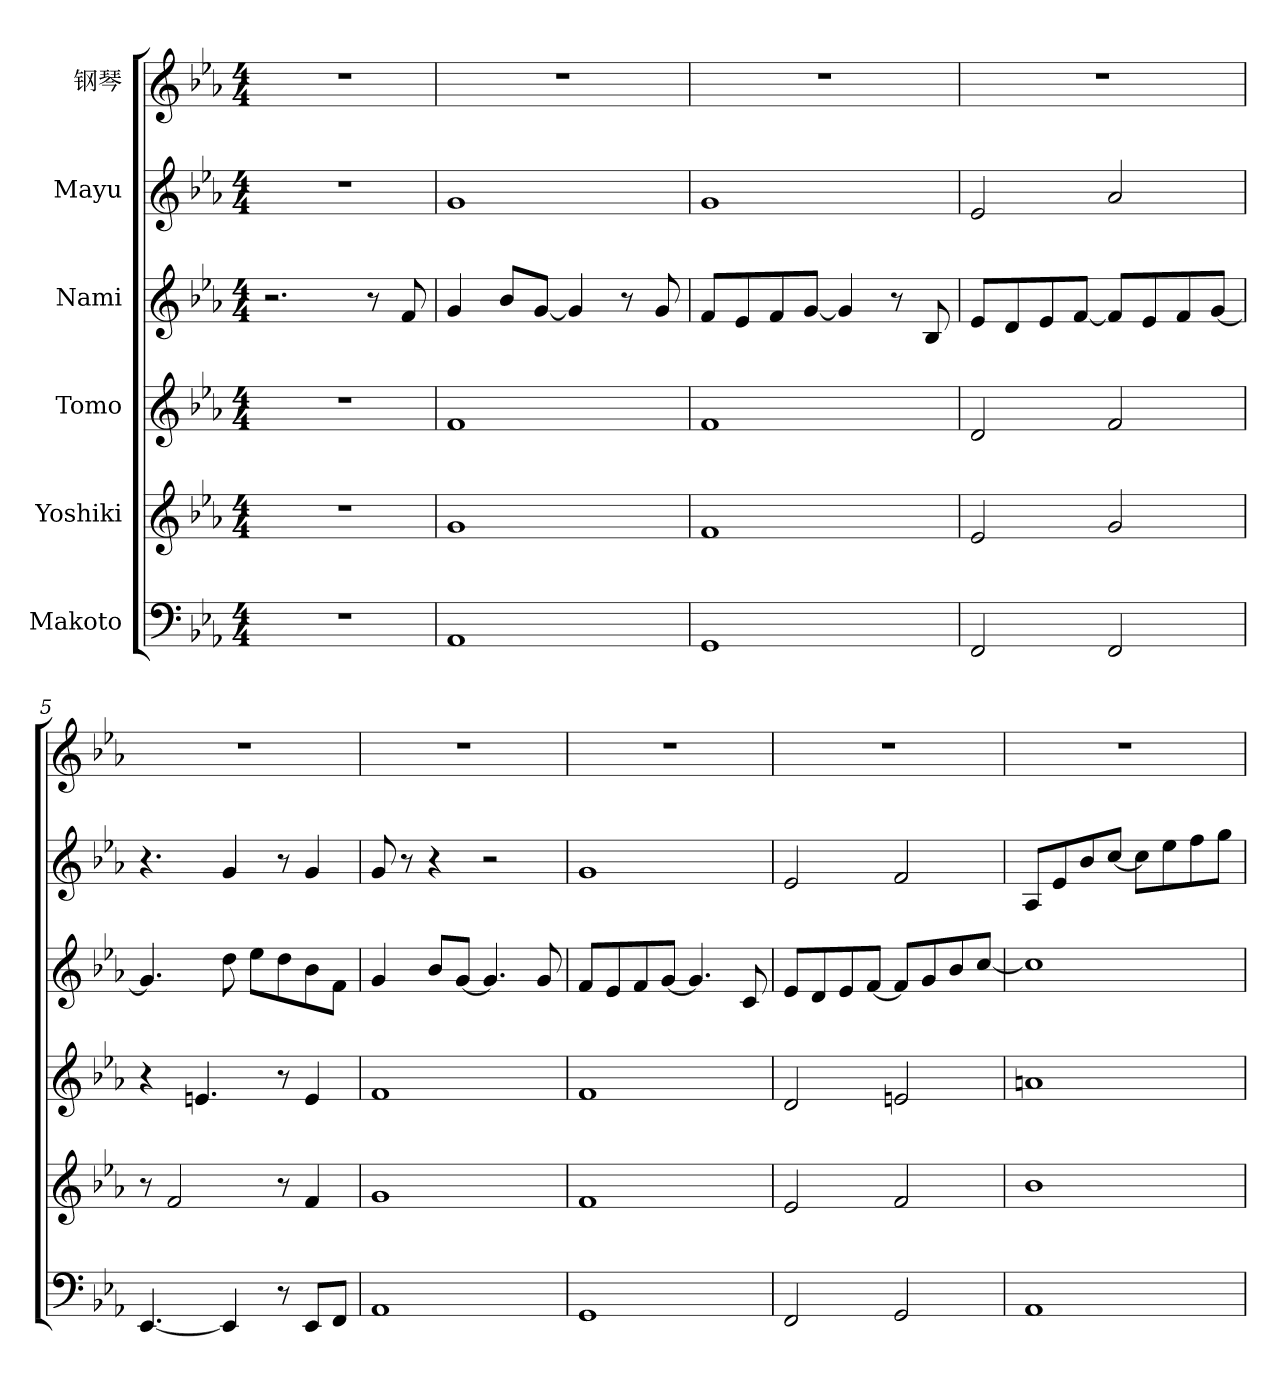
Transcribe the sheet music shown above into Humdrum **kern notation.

**kern	**kern	**kern	**kern	**kern	**kern
*part6	*part5	*part4	*part3	*part2	*part1
*staff6	*staff5	*staff4	*staff3	*staff2	*staff1
*I"Makoto	*I"Yoshiki	*I"Tomo	*I"Nami	*I"Mayu	*I"钢琴
*clefF4	*clefG2	*clefG2	*clefG2	*clefG2	*clefG2
*	*ITrd4c7	*ITrd1c2	*	*	*
*k[b-e-a-]	*k[b-e-a-d-]	*k[b-e-a-d-g-]	*k[b-e-a-]	*k[b-e-a-]	*k[b-e-a-]
*M4/4	*M4/4	*M4/4	*M4/4	*M4/4	*M4/4
*MM90	*MM90	*MM90	*MM90	*MM90	*MM90
=1	=1	=1	=1	=1	=1
1r	1r	1r	2.r	1r	1r
.	.	.	8r	.	.
.	.	.	8f	.	.
=2	=2	=2	=2	=2	=2
1AA-	1c	1e-	4g	1g	1r
.	.	.	8b-L	.	.
.	.	.	[8gJ	.	.
.	.	.	4g]	.	.
.	.	.	8r	.	.
.	.	.	8g	.	.
=3	=3	=3	=3	=3	=3
1GG	1B-	1e-	8fL	1g	1r
.	.	.	8e-	.	.
.	.	.	8f	.	.
.	.	.	[8gJ	.	.
.	.	.	4g]	.	.
.	.	.	8r	.	.
.	.	.	8B-	.	.
=4	=4	=4	=4	=4	=4
2FF	2A-	2c	8e-L	2e-	1r
.	.	.	8d	.	.
.	.	.	8e-	.	.
.	.	.	[8fJ	.	.
2FF	2c	2e-	8fL]	2a-	.
.	.	.	8e-	.	.
.	.	.	8f	.	.
.	.	.	[8gJ	.	.
=5	=5	=5	=5	=5	=5
[4.EE-	8r	4r	4.g]	4.r	1r
.	2B-	.	.	.	.
.	.	4.dn	.	.	.
4EE-]	.	.	8dd	4g	.
.	.	.	8ee-L	.	.
8r	8r	8r	8dd	8r	.
8EE-L	4B-	4d	8b-	4g	.
8FFJ	.	.	8fJ	.	.
=6	=6	=6	=6	=6	=6
1AA-	1c	1e-	4g	8g	1r
.	.	.	.	8r	.
.	.	.	8b-L	4r	.
.	.	.	[8gJ	.	.
.	.	.	4.g]	2r	.
.	.	.	8g	.	.
=7	=7	=7	=7	=7	=7
1GG	1B-	1e-	8fL	1g	1r
.	.	.	8e-	.	.
.	.	.	8f	.	.
.	.	.	[8gJ	.	.
.	.	.	4.g]	.	.
.	.	.	8c	.	.
=8	=8	=8	=8	=8	=8
2FF	2A-	2c	8e-L	2e-	1r
.	.	.	8d	.	.
.	.	.	8e-	.	.
.	.	.	[8fJ	.	.
2GG	2B-	2dn	8fL]	2f	.
.	.	.	8g	.	.
.	.	.	8b-	.	.
.	.	.	[8ccJ	.	.
=9	=9	=9	=9	=9	=9
1AA-	1e-	1gn	1cc]	8A-L	1r
.	.	.	.	8e-	.
.	.	.	.	8b-	.
.	.	.	.	[8ccJ	.
.	.	.	.	8ccL]	.
.	.	.	.	8ee-	.
.	.	.	.	8ff	.
.	.	.	.	8ggJ	.
=	=	=	=	=	=
*-	*-	*-	*-	*-	*-
